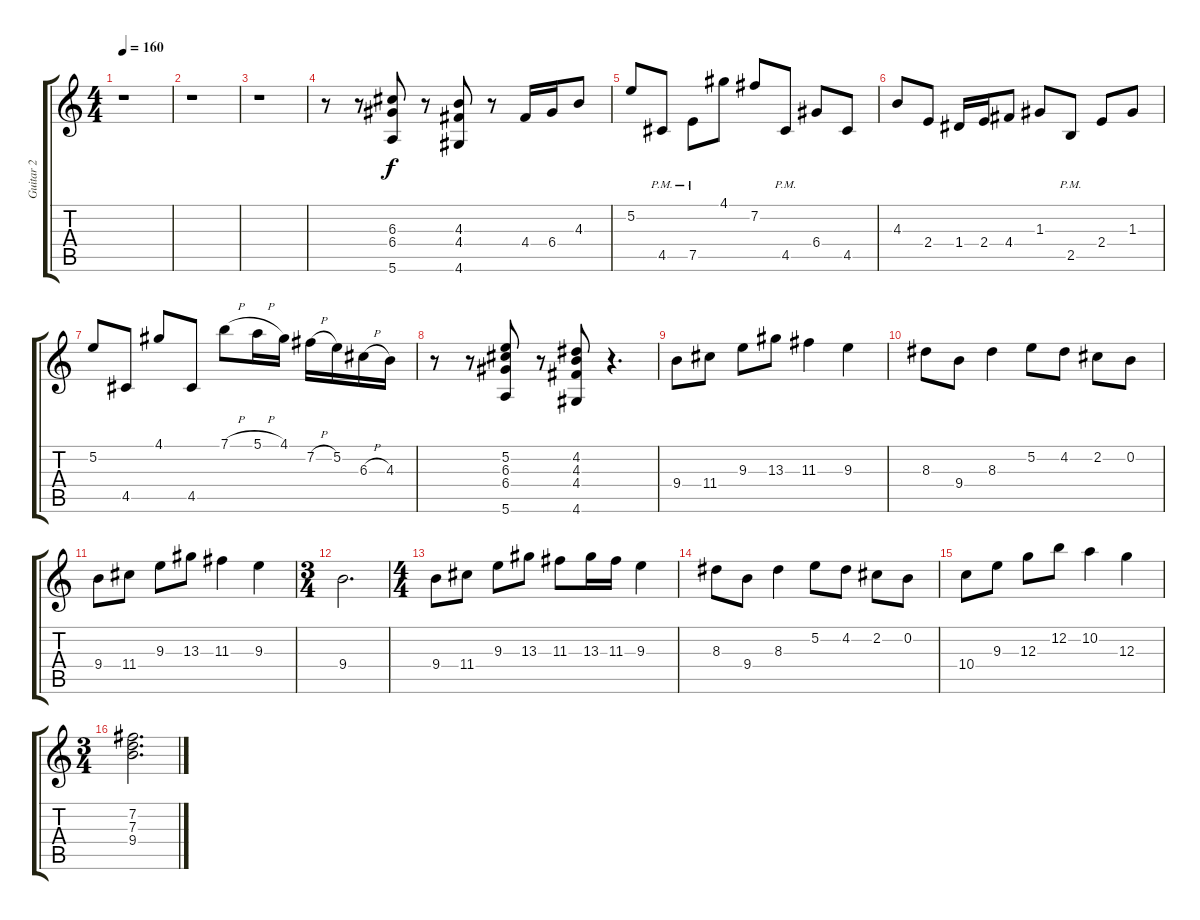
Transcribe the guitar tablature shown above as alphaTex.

\track ("Guitar 2" "Guitar 2") {instrument electricguitarclean}
\staff {score tabs}
\tuning (E4 B3 G3 D3 A2 E2) {hide}
\ts (4 4)
\tempo 160
\clef g2
\ks c
r.1{dy f} |
r.1 |
r.1 |
r.8{instrument overdrivenguitar} r.8 (6.3 6.4 5.6).8 r.8 (4.3 4.4 4.6).8 r.8 4.4.16 6.4.16 4.3.8 |
5.2.8 4.5{pm}.8 7.5{pm}.8 4.1.8 7.2.8 4.5{pm}.8 6.4.8 4.5.8 |
4.3.8 2.4.8 1.4.16 2.4.16 4.4.8 1.3.8 2.5{pm}.8 2.4.8 1.3.8 |
5.2.8 4.5.8 4.1.8 4.5.8 7.1{h}.8 5.1{h}.16 4.1.16 7.2{h}.16 5.2.16 6.3{h}.16 4.3.16 |
r.8 r.8 (5.2 6.3 6.4 5.6).8 r.8 (4.2 4.3 4.4 4.6).8 r.4{d} |
9.4.8{instrument electricguitarclean} 11.4.8 9.3.8 13.3.8 11.3.4 9.3.4 |
8.3.8 9.4.8 8.3.4 5.2.8 4.2.8 2.2.8 0.2.8 |
9.4.8 11.4.8 9.3.8 13.3.8 11.3.4 9.3.4 |
\ts (3 4)
9.4.2{d} |
\ts (4 4)
9.4.8 11.4.8 9.3.8 13.3.8 11.3.8 13.3.16 11.3.16 9.3.4 |
8.3.8 9.4.8 8.3.4 5.2.8 4.2.8 2.2.8 0.2.8 |
10.4.8 9.3.8 12.3.8 12.2.8 10.2.4 12.3.4 |
\ts (3 4)
(7.2 7.3 9.4).2{d}
